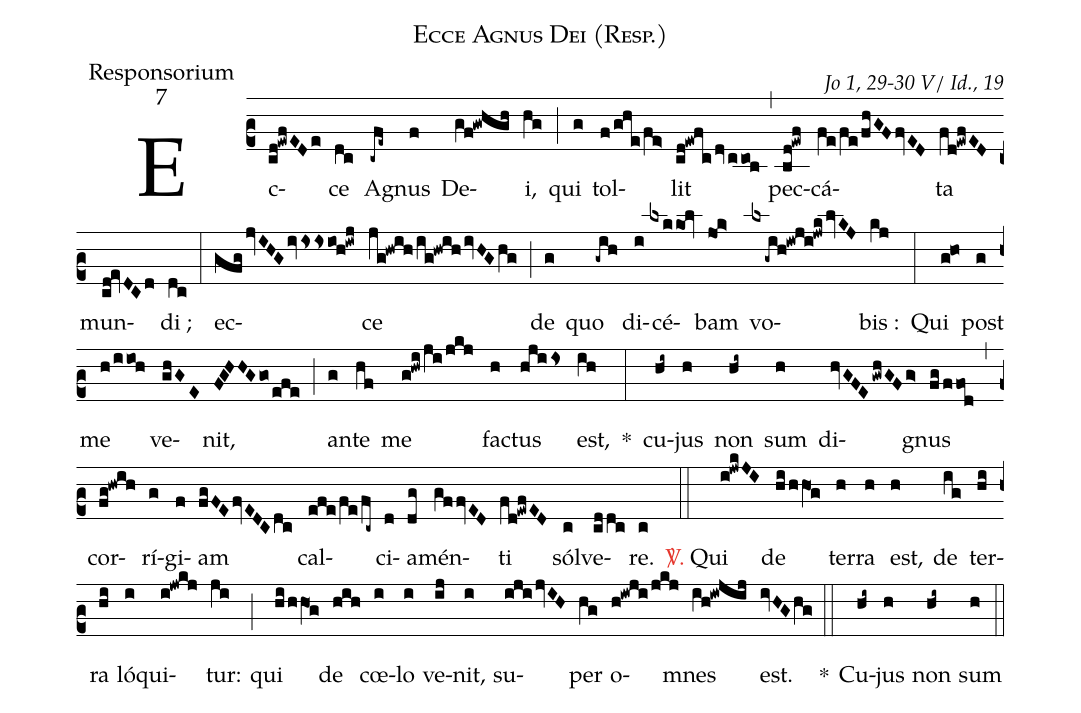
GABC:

name:Ecce Agnus Dei (Resp.);
office-part:Responsorium;
mode:7;
commentary:Jo 1, 29-30 V/ Id., 19;
%%
(c2)Ec(cd!ewfEDe)ce(dc) A(-cfe~)gnus(f) De(gf!gwhgh)i,(hg) (;) qui(g) tol(f/ghe/fe>)lit(cd!ewfc/dv/ccob) (,) pec(bd!ewf)cá(fe/fe/fhGFfvED)ta(fd!ewfED) mun(cd!evDCd)di ;(dc) (:) ec(gfgjvIHGivissioh!iwj)ce(jg!hwih/ig!hwih/ivHGhg) (;) de(g) quo(-gih) di(i)cé(lxkkol)bam(jo!k>) vo(lx-gih!iwji!jwk/lvKJ)bis :(kj) (:) Qui(g!ho) post(g) me(h/iioh) ve(ghGE)nit,(FGHHGgo/efe) (;) an(g)te(hf) me(g!hwi/ji/jkj) fac(h)tus(hjiis) est,(ih) *(:) cu(hi~)jus(h) non(hi~) sum(h) di(hvGFE/gwhGFg>)gnus(fg/ffod) (,) cor(fg!hwih)rí(g)gi(f)am(fgFEfvEDCdc) cal(efe/fe/fc~)ci(d)a(dg)mén(gffvED)ti(fd!ewfED) sól(c)ve(cddc)re.(c) (::)

<c><sp>V/</sp>.</c> Qui(i!jwkJI) de(hi/hhO1g) ter(h)ra(h) est,(h) de(ig) ter(hi)ra(hi) ló(i)qui(i!jwkj)tur:(ji) (;)
qui(hi/hhO1g) de(hih) cœ(i)lo(i) ve(ij)nit,(i) su(ijijvIH)per(hg) o(h!iwji/jkj)mnes(ih!iwjij) est.(ivHGhg) (::)

*() Cu(hi~)jus(h) non(hi~) sum(h) (::)
